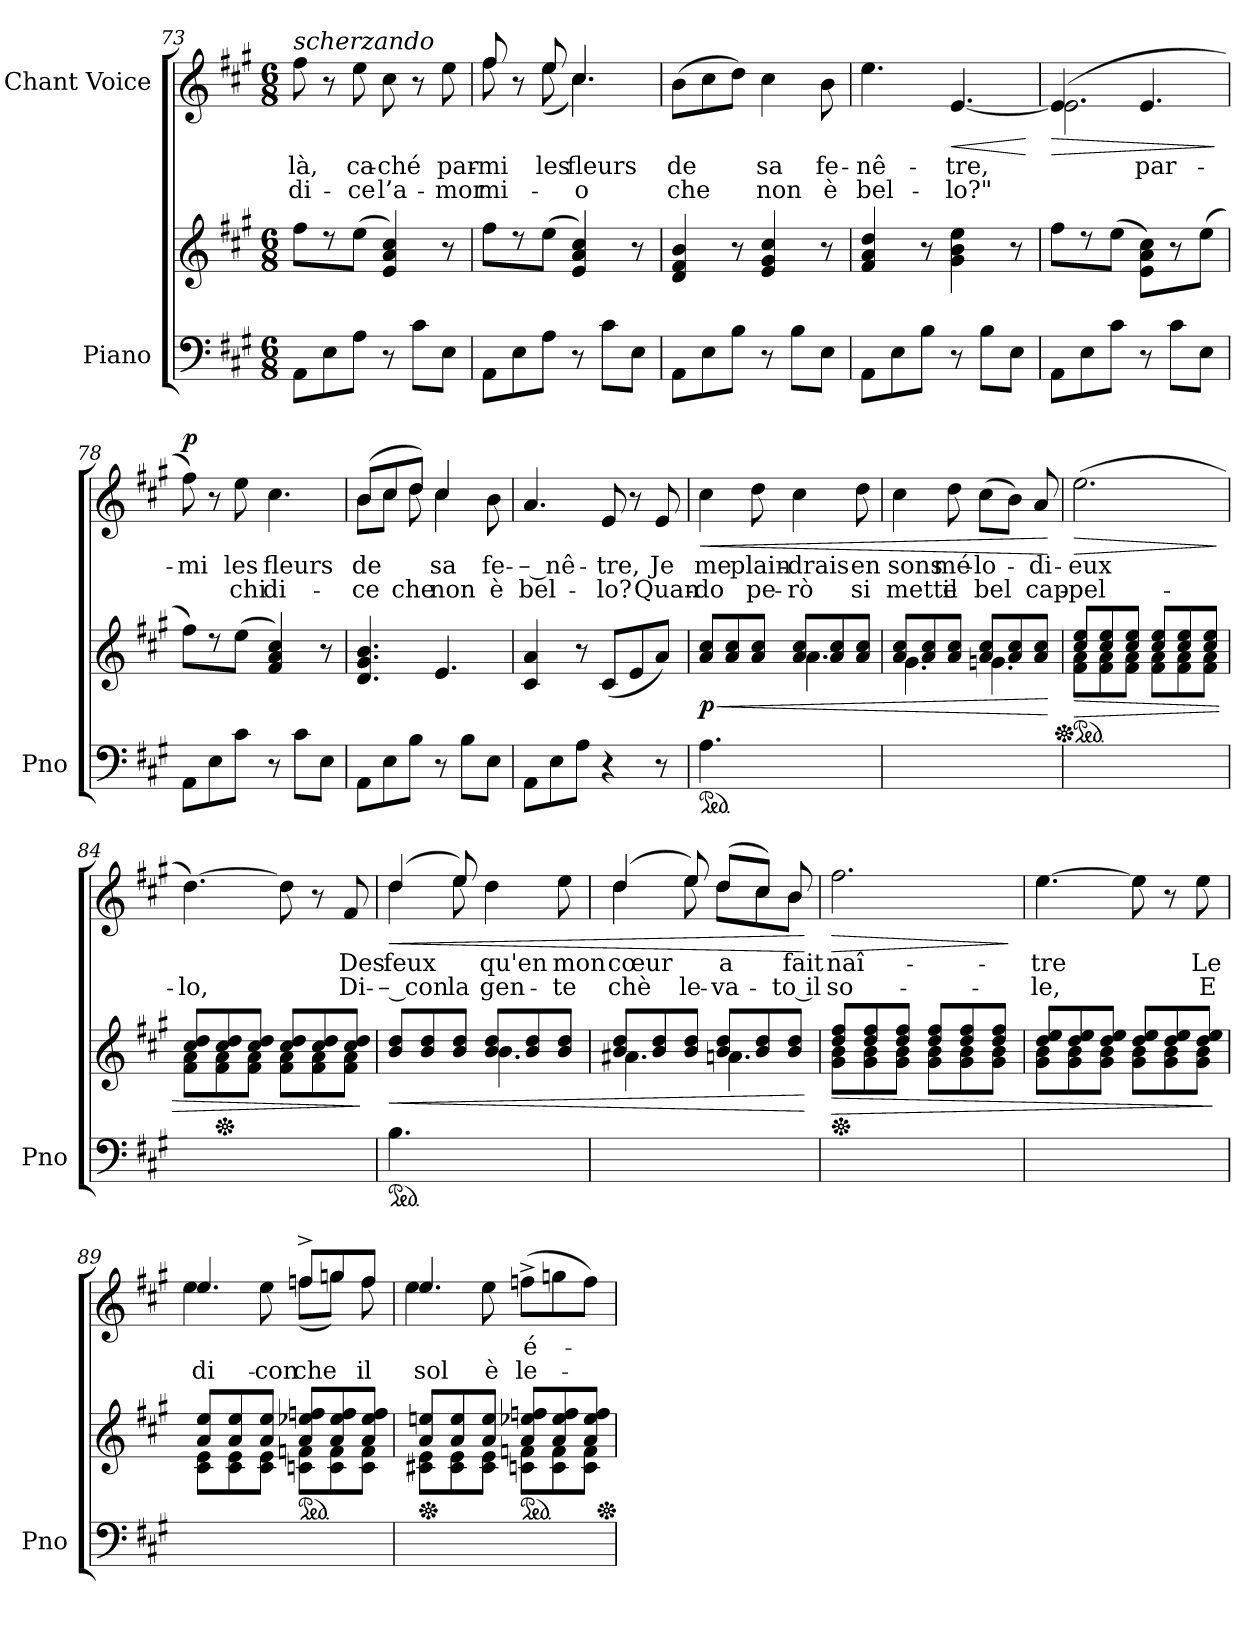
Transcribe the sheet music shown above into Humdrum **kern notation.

**kern	**kern	**dynam	**kern	**text	**text	**dynam
*part2	*part2	*part2	*part1	*part1	*part1	*part1
*staff3	*staff2	*staff2/3	*staff1	*staff1	*staff1	*staff1
*I"Piano	*	*	*I"Chant Voice	*	*	*
*I'Pno	*	*	*	*	*	*
*clefF4	*clefG2	*	*clefG2	*	*	*
*k[f#c#g#]	*k[f#c#g#]	*	*k[f#c#g#]	*	*	*
*M6/8	*M6/8	*	*M6/8	*	*	*
=73	=73	=73	=73	=73	=73	=73
!	!	!	!LO:TX:i:t=scherzando	!	!	!
8AA\L	8ff#\L	.	8ff#\	là,	-di-	.
8E\	8r	.	8r	.	.	.
8A\J	(8ee\J	.	8ee\	ca-	-ce	.
8r	4e/ 4a/ 4cc#/)	.	8cc#\	-ché	l’a-	.
8c#\L	.	.	8r	.	.	.
8E\J	8r	.	8ee\	par-	-mor	.
=74	=74	=74	=74	=74	=74	=74
*	*	*	*^	*	*	*
8AA\L	8ff#\L	.	8ff#/	8ff#\	-mi	mi-	.
8E\	8r	.	8r	8ryy	.	.	.
8A\J	(8ee\J	.	8ee/	(8ee\	les	.	.
8r	4e/ 4a/ 4cc#/)	.	4.cc#/	4.cc#\)	fleurs	-o	.
8c#\L	.	.	.	.	.	.	.
8E\J	8r	.	.	.	.	.	.
*	*	*	*v	*v	*	*	*
=75	=75	=75	=75	=75	=75	=75
8AA\L	4d/ 4f#/ 4b/	.	(8b\L	de	che	.
8E\	.	.	8cc#\	.	.	.
8B\J	8r	.	8dd\J)	.	.	.
8r	4e/ 4g#/ 4cc#/	.	4cc#\	sa	non	.
8B\L	.	.	.	.	.	.
8E\J	8r	.	8b\	fe-	è	.
=76	=76	=76	=76	=76	=76	=76
8AA\L	4f#/ 4a/ 4dd/	.	4.ee\	-nê-	bel-	.
8E\	.	.	.	.	.	.
8B\J	8r	.	.	.	.	.
!	!	!	!	!	!	!LO:HP:b
8r	4g#\ 4b\ 4ee\	.	[<4.e/	-tre,	-lo?"	<
8B\L	.	.	.	.	.	.
8E\J	8r	.	.	.	.	.
.	.	.	.	.	.	[
=77	=77	=77	=77	=77	=77	=77
!	!	!	!	!	!	!LO:HP:b
*	*	*	*^	*	*	*
8AA\L	8ff#\L	.	(<4.e/]	2.e\	.	.	>
8E\	8r	.	.	.	.	.	.
8c#\J	(8ee\J	.	.	.	.	.	.
8r	8e\ 8a\ 8cc#\L)	.	4.e/	.	par-	.	.
8c#\L	8r	.	.	.	.	.	.
8E\J	(8ee\J	.	.	.	.	.	.
*	*	*	*v	*v	*	*	*
.	.	.	.	.	.	]
=78	=78	=78	=78	=78	=78	=78
!	!	!	!	!	!	!LO:DY:a
8AA\L	8ff#\L)	.	8ff#\)	-mi	.	p
8E\	8r	.	8r	.	.	.
8c#\J	(8ee\J	.	8ee\	les	chi	.
8r	4f#/ 4a/ 4cc#/)	.	4.cc#\	fleurs	di-	.
8c#\L	.	.	.	.	.	.
8E\J	8r	.	.	.	.	.
=79	=79	=79	=79	=79	=79	=79
*	*	*	*^	*	*	*
8AA\L	4.d/ 4.g#/ 4.b/	.	(8b/L	8b\L	de	-ce	.
8E\	.	.	8cc#/	8cc#\J	.	.	.
8B\J	.	.	8dd/J)	8dd\	.	che	.
8r	4.e/	.	4cc#/	4cc#\	sa	non	.
8B\L	.	.	.	.	.	.	.
8E\J	.	.	8b\	8ryy	fe-	è	.
*	*	*	*v	*v	*	*	*
=80	=80	=80	=80	=80	=80	=80
8AA\L	4c#/ 4a/	.	4.a/	-– nê-	bel-	.
8E\	.	.	.	.	.	.
8A\J	8r	.	.	.	.	.
4r	(8c#/L	.	8e/	-tre,	-lo?	.
.	8e/	.	8r	.	.	.
8r	8a/J)	.	8e/	Je	Quan-	.
=81	=81	=81	=81	=81	=81	=81
*ped	*	*	*	*	*	*
!	!	!LO:HP:b	!	!	!	!LO:HP:b
*	*^	*	*	*	*	*
!	!	!	!LO:DY:n=1:b	!	!	!	!
4.A\	8a/ 8cc#/L	4.ryy	< p	4cc#\	me	-do	<
.	8a/ 8cc#/	.	.	.	.	.	.
.	8a/ 8cc#/J	.	.	8dd\	plain-	pe-	.
4.ryy	8a/ 8cc#/L	4.a\	.	4cc#\	-drais	-rò	.
.	8a/ 8cc#/	.	.	.	.	.	.
.	8a/ 8cc#/J	.	.	8dd\	en	si	.
=82	=82	=82	=82	=82	=82	=82	=82
2.ryy	8a/ 8cc#/L	4.g#\	.	4cc#\	sons	mette	.
.	8a/ 8cc#/	.	.	.	.	.	.
.	8a/ 8cc#/J	.	.	8dd\	mé-	il	.
.	8a/ 8cc#/L	4.gn\	.	(8cc#\L	-lo-	bel	.
.	8a/ 8cc#/	.	.	8b\J)	.	.	.
.	8a/ 8cc#/J	.	.	8a/	-di-	cap-	.
*	*v	*v	*	*	*	*	*
.	.	[	.	.	.	[
=83	=83	=83	=83	=83	=83	=83
*	*Xped	*	*	*	*	*
!	!	!LO:HP:b	!	!	!	!
*	*^	*	*	*	*	*
*	*ped	*	*	*	*	*	*
!	!	!	!	!	!	!	!LO:HP:b
2.ryy	8cc#/ 8ee/L	8f#\ 8a\L	>	(2.ee\	-eux	-pel-	>
.	8cc#/ 8ee/	8f#\ 8a\	.	.	.	.	.
.	8cc#/ 8ee/J	8f#\ 8a\J	.	.	.	.	.
.	8cc#/ 8ee/L	8f#\ 8a\L	.	.	.	.	.
.	8cc#/ 8ee/	8f#\ 8a\	.	.	.	.	.
.	8cc#/ 8ee/J	8f#\ 8a\J	.	.	.	.	.
*	*v	*v	*	*	*	*	*
.	.	.	.	.	.	]
=84	=84	=84	=84	=84	=84	=84
*	*^	*	*	*	*	*
2.ryy	8cc#/ 8dd/L	8f#\ 8a\L	.	[4.dd\)	.	-lo,	.
*	*Xped	*	*	*	*	*	*
.	8cc#/ 8dd/	8f#\ 8a\	.	.	.	.	.
.	8cc#/ 8dd/J	8f#\ 8a\J	.	.	.	.	.
.	8cc#/ 8dd/L	8f#\ 8a\L	.	8dd\]	.	.	.
.	8cc#/ 8dd/	8f#\ 8a\	.	8r	.	.	.
.	8cc#/ 8dd/J	8f#\ 8a\J	.	8f#/	Des	Di-	.
*	*v	*v	*	*	*	*	*
.	.	]	.	.	.	.
=85	=85	=85	=85	=85	=85	=85
*ped	*	*	*	*	*	*
!	!	!LO:HP:b	!	!	!	!LO:HP:b
*	*^	*	*^	*	*	*
4.B\	8b/ 8dd/L	4.ryy	<	(4dd/	4dd\	feux	-– con	<
.	8b/ 8dd/	.	.	.	.	.	.	.
.	8b/ 8dd/J	.	.	8ee/)	8ee\	.	la	.
4.ryy	8b/ 8dd/L	4.b\	.	4dd\	4.ryy	qu'en	gen-	.
.	8b/ 8dd/	.	.	.	.	.	.	.
.	8b/ 8dd/J	.	.	8ee\	.	mon	-te	.
=86	=86	=86	=86	=86	=86	=86	=86	=86
2.ryy	8b/ 8dd/L	4.a#X\	.	(4dd/	4dd\	cœur	chè	.
.	8b/ 8dd/	.	.	.	.	.	.	.
.	8b/ 8dd/J	.	.	8ee/)	8ee\	.	le-	.
.	8b/ 8dd/L	4.an\	.	(8dd/L	8dd\L	a	-va-	.
.	8b/ 8dd/	.	.	8cc#/J)	8cc#\	.	.	.
.	8b/ 8dd/J	.	.	8b/	8b\J	fait	to il	.
*	*v	*v	*	*	*	*	*	*
*	*	*	*v	*v	*	*	*
.	.	[	.	.	.	[
=87	=87	=87	=87	=87	=87	=87
*	*Xped	*	*	*	*	*
!	!	!LO:HP:b	!	!	!	!LO:HP:b
*	*^	*	*	*	*	*
2.ryy	8dd/ 8ff#/L	8g#\ 8b\L	>	2.ff#\	naî-	so-	>
.	8dd/ 8ff#/	8g#\ 8b\	.	.	.	.	.
.	8dd/ 8ff#/J	8g#\ 8b\J	.	.	.	.	.
.	8dd/ 8ff#/L	8g#\ 8b\L	.	.	.	.	.
.	8dd/ 8ff#/	8g#\ 8b\	.	.	.	.	.
.	8dd/ 8ff#/J	8g#\ 8b\J	.	.	.	.	.
*	*v	*v	*	*	*	*	*
.	.	.	.	.	.	]
=88	=88	=88	=88	=88	=88	=88
*	*^	*	*	*	*	*
2.ryy	8dd/ 8ee/L	8g#\ 8b\L	.	[4.ee\	-tre	le,	.
.	8dd/ 8ee/	8g#\ 8b\	.	.	.	.	.
.	8dd/ 8ee/J	8g#\ 8b\J	.	.	.	.	.
.	8dd/ 8ee/L	8g#\ 8b\L	.	8ee\]	.	.	.
.	8dd/ 8ee/	8g#\ 8b\	.	8r	.	.	.
.	8dd/ 8ee/J	8g#\ 8b\J	.	8ee\	Le	E	.
*	*v	*v	*	*	*	*	*
.	.	]	.	.	.	.
=89	=89	=89	=89	=89	=89	=89
*	*^	*	*^	*	*	*
!	!	!	!	!LO:N:head=solid	!LO:N:head=solid	!	!	!
2.ryy	8a/ 8ee/L	8c#\ 8e\L	.	4.ee/	4ee\	.	di-	.
.	8a/ 8ee/	8c#\ 8e\	.	.	.	.	.	.
.	8a/ 8ee/J	8c#\ 8e\J	.	.	8ee\	.	-con	.
*	*ped	*	*	*	*	*	*	*
.	8a/ 8ee-X/ 8ffn/L	8cn\ 8fn\L	.	8ffn^/L	(8ff\L	.	che	.
.	8a/ 8ee-/ 8ff/	8c\ 8f\	.	8ggn/	8gg\J)	.	.	.
.	8a/ 8ee-/ 8ff/J	8c\ 8f\J	.	8ff/J	8ff\	.	il	.
=90	=90	=90	=90	=90	=90	=90	=90	=90
*	*Xped	*	*	*	*	*	*	*
!	!	!	!	!LO:N:head=solid	!LO:N:head=solid	!	!	!
2.ryy	8a/ 8een/L	8c#X\ 8e\L	.	4.ee/	4ee\	.	sol	.
.	8a/ 8ee/	8c#\ 8e\	.	.	.	.	.	.
.	8a/ 8ee/J	8c#\ 8e\J	.	.	8ee\	.	è	.
*	*ped	*	*	*	*	*	*	*
.	8a/ 8ee-X/ 8ffn/L	8cn\ 8fn\L	.	(8ffn^\L	4.ryy	é-	le-	.
.	8a/ 8ee-/ 8ff/	8c\ 8f\	.	8ggn\	.	.	.	.
.	8a/ 8ee-/ 8ff/J	8c\ 8f\J	.	8ff\J)	.	.	.	.
*	*	*	*	*v	*v	*	*	*
*	*Xped	*	*	*	*	*	*
*	*v	*v	*	*	*	*	*
=	=	=	=	=	=	=
*-	*-	*-	*-	*-	*-	*-
